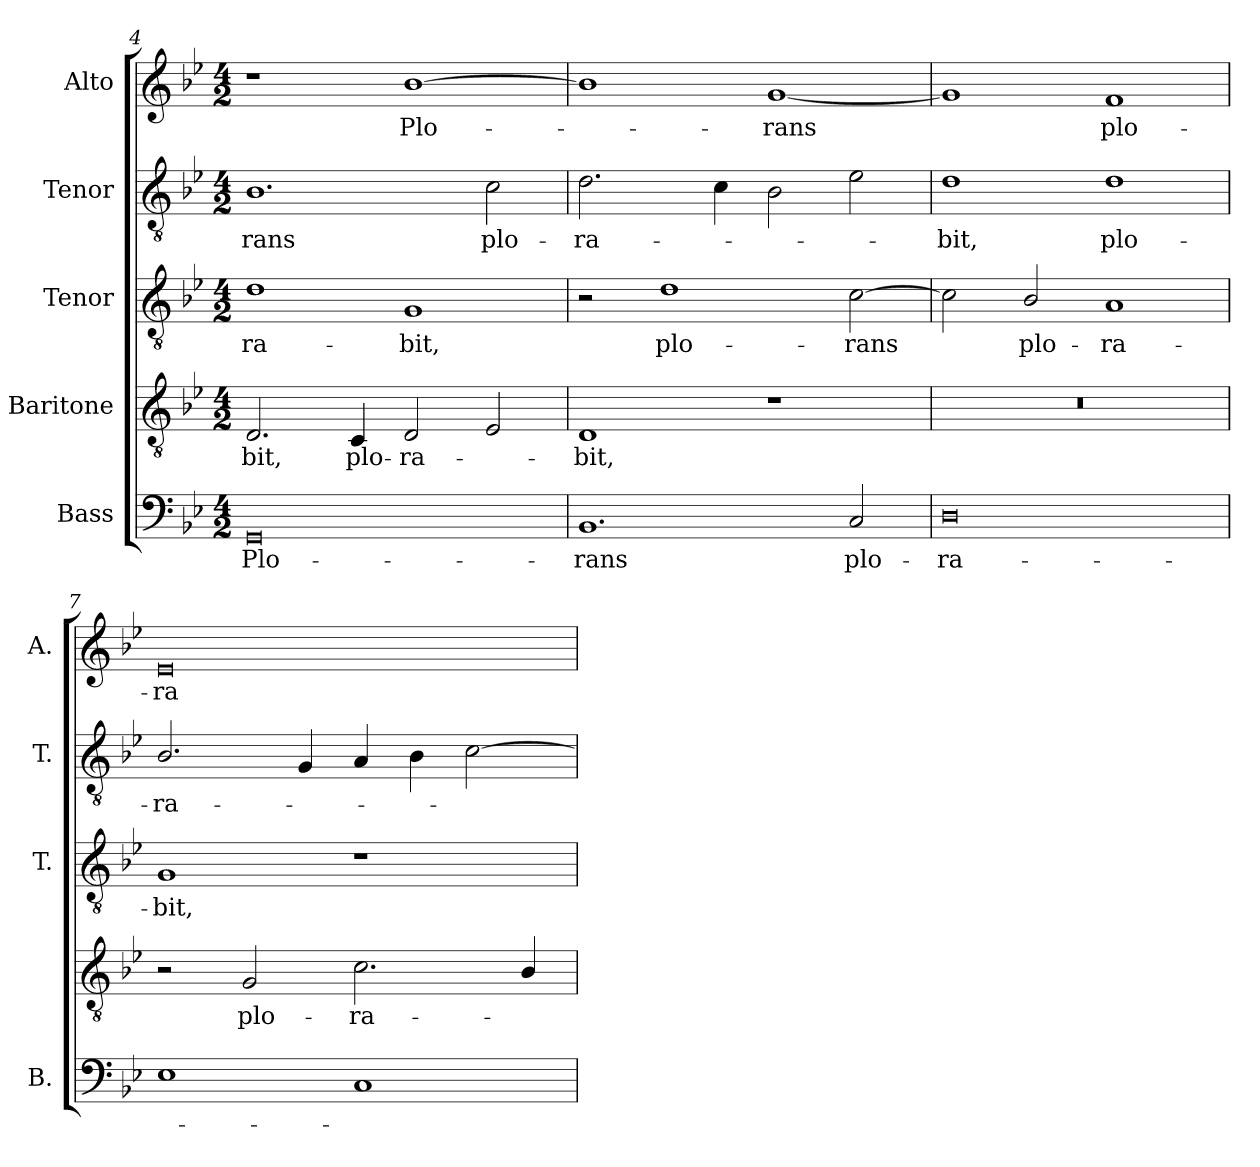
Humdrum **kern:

**kern	**text	**kern	**text	**kern	**text	**kern	**text	**kern	**text
*part5	*part5	*part4	*part4	*part3	*part3	*part2	*part2	*part1	*part1
*staff5	*staff5	*staff4	*staff4	*staff3	*staff3	*staff2	*staff2	*staff1	*staff1
*I"Bass	*	*I"Baritone	*	*I"Tenor	*	*I"Tenor	*	*I"Alto	*
*I'B.	*	*	*	*I'T.	*	*I'T.	*	*I'A.	*
*clefF4	*	*clefGv2	*	*clefGv2	*	*clefGv2	*	*clefG2	*
*	*	*ITrd7c12	*	*ITrd7c12	*	*ITrd7c12	*	*	*
*k[b-e-]	*	*k[b-e-]	*	*k[b-e-]	*	*k[b-e-]	*	*k[b-e-]	*
*B-:	*	*B-:	*	*B-:	*	*B-:	*	*B-:	*
*M4/2	*	*M4/2	*	*M4/2	*	*M4/2	*	*M4/2	*
=4	=4	=4	=4	=4	=4	=4	=4	=4	=4
!	!LO:LY:b:color=#000000	!	!	!	!	!	!	!	!
!	!	!	!LO:LY:b:color=#000000	!	!	!	!	!	!
!	!	!	!	!	!LO:LY:b:color=#000000	!	!	!	!
!	!	!	!	!	!	!	!LO:LY:b:color=#000000	!	!
0GGi	Plo-	2.DDi/	-bit,	1Di	-ra-	1.BB-i	-rans	1r	.
!	!	!	!LO:LY:b:color=#000000	!	!	!	!	!	!
.	.	4CCi/	plo-	.	.	.	.	.	.
!	!	!	!LO:LY:b:color=#000000	!	!	!	!	!	!
!	!	!	!	!	!LO:LY:b:color=#000000	!	!	!	!
!	!	!	!	!	!	!	!	!	!LO:LY:b:color=#000000
.	.	2DDi/	-ra-	1GGi	-bit,	.	.	[1b-i	Plo-
!	!	!	!	!	!	!	!LO:LY:b:color=#000000	!	!
.	.	2EE-i/	.	.	.	2Ci\	plo-	.	.
=5	=5	=5	=5	=5	=5	=5	=5	=5	=5
!	!LO:LY:b:color=#000000	!	!	!	!	!	!	!	!
!	!	!	!LO:LY:b:color=#000000	!	!	!	!	!	!
!	!	!	!	!	!	!	!LO:LY:b:color=#000000	!	!
1.BB-i	-rans	1DDi	-bit,	2r	.	2.Di\	-ra-	1b-i]	.
!	!	!	!	!	!LO:LY:b:color=#000000	!	!	!	!
.	.	.	.	1Di	plo-	.	.	.	.
.	.	.	.	.	.	4Ci\	.	.	.
!	!	!	!	!	!	!	!	!	!LO:LY:b:color=#000000
.	.	1r	.	.	.	2BB-i\	.	[1gi	-rans
!	!LO:LY:b:color=#000000	!	!	!	!	!	!	!	!
!	!	!	!	!	!LO:LY:b:color=#000000	!	!	!	!
2Ci/	plo-	.	.	[2Ci\	-rans	2E-i\	.	.	.
!!LO:LB:g=z
=6	=6	=6	=6	=6	=6	=6	=6	=6	=6
!	!LO:LY:b:color=#000000	!LO:N:vis=1	!	!	!	!	!	!	!
!	!	!	!	!	!	!	!LO:LY:b:color=#000000	!	!
0Di	-ra-	0r	.	2Ci\]	.	1Di	-bit,	1gi]	.
!	!	!	!	!	!LO:LY:b:color=#000000	!	!	!	!
.	.	.	.	2BB-i/	plo-	.	.	.	.
!	!	!	!	!	!LO:LY:b:color=#000000	!	!	!	!
!	!	!	!	!	!	!	!LO:LY:b:color=#000000	!	!
!	!	!	!	!	!	!	!	!	!LO:LY:b:color=#000000
.	.	.	.	1AAi	-ra-	1Di	plo-	1fi	plo-
=7	=7	=7	=7	=7	=7	=7	=7	=7	=7
!	!	!	!	!	!LO:LY:b:color=#000000	!	!	!	!
!	!	!	!	!	!	!	!LO:LY:b:color=#000000	!	!
!	!	!	!	!	!	!	!	!	!LO:LY:b:color=#000000
1E-i	.	2r	.	1GGi	-bit,	2.BB-i/	-ra-	0e-i	-ra-
!	!	!	!LO:LY:b:color=#000000	!	!	!	!	!	!
.	.	2GGi/	plo-	.	.	.	.	.	.
.	.	.	.	.	.	4GGi/	.	.	.
!	!	!	!LO:LY:b:color=#000000	!	!	!	!	!	!
1Ci	.	2.Ci\	-ra-	1r	.	4AAi/	.	.	.
.	.	.	.	.	.	4BB-i\	.	.	.
.	.	.	.	.	.	[2Ci\	.	.	.
.	.	4BB-i/	.	.	.	.	.	.	.
=	=	=	=	=	=	=	=	=	=
*-	*-	*-	*-	*-	*-	*-	*-	*-	*-
